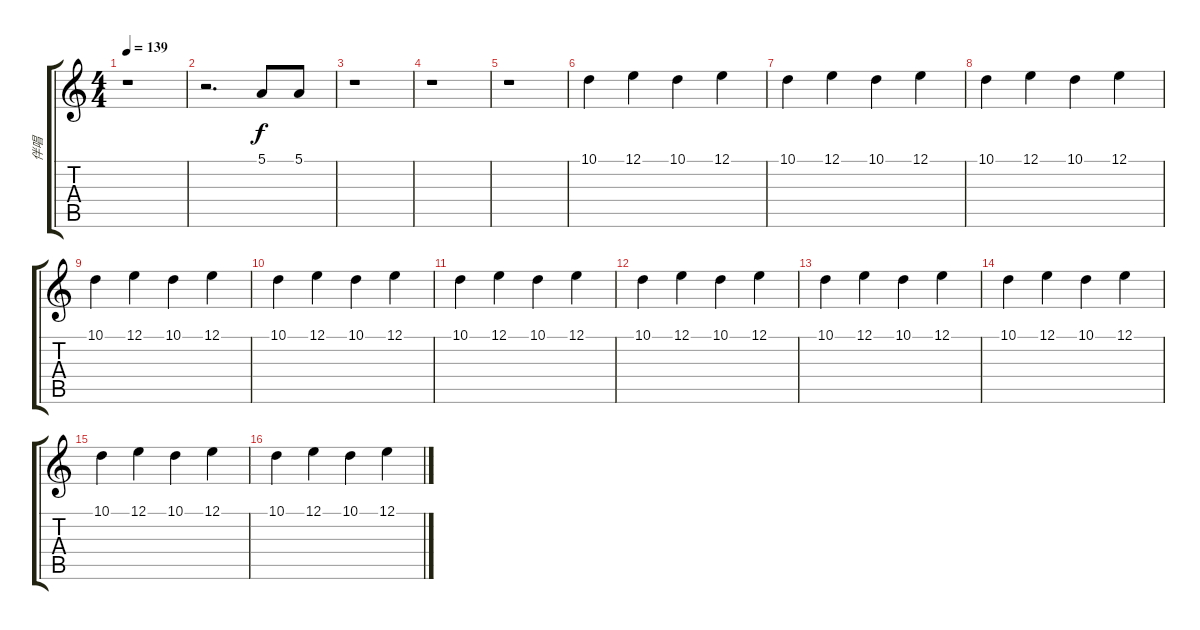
\track ("伴唱" "伴唱") {instrument pad1newage}
\staff {score tabs}
\tuning (E4 B3 G3 D3 A2 E2) {hide}
\ts (4 4)
\tempo 139
\clef g2
\ks c
r.1{dy f} |
r.2{d} 5.1.8 5.1.8 |
r.1 |
r.1 |
r.1 |
10.1.4 12.1.4 10.1.4 12.1.4 |
10.1.4 12.1.4 10.1.4 12.1.4 |
10.1.4 12.1.4 10.1.4 12.1.4 |
10.1.4 12.1.4 10.1.4 12.1.4 |
10.1.4 12.1.4 10.1.4 12.1.4 |
10.1.4 12.1.4 10.1.4 12.1.4 |
10.1.4 12.1.4 10.1.4 12.1.4 |
10.1.4 12.1.4 10.1.4 12.1.4 |
10.1.4 12.1.4 10.1.4 12.1.4 |
10.1.4 12.1.4 10.1.4 12.1.4 |
10.1.4 12.1.4 10.1.4 12.1.4
